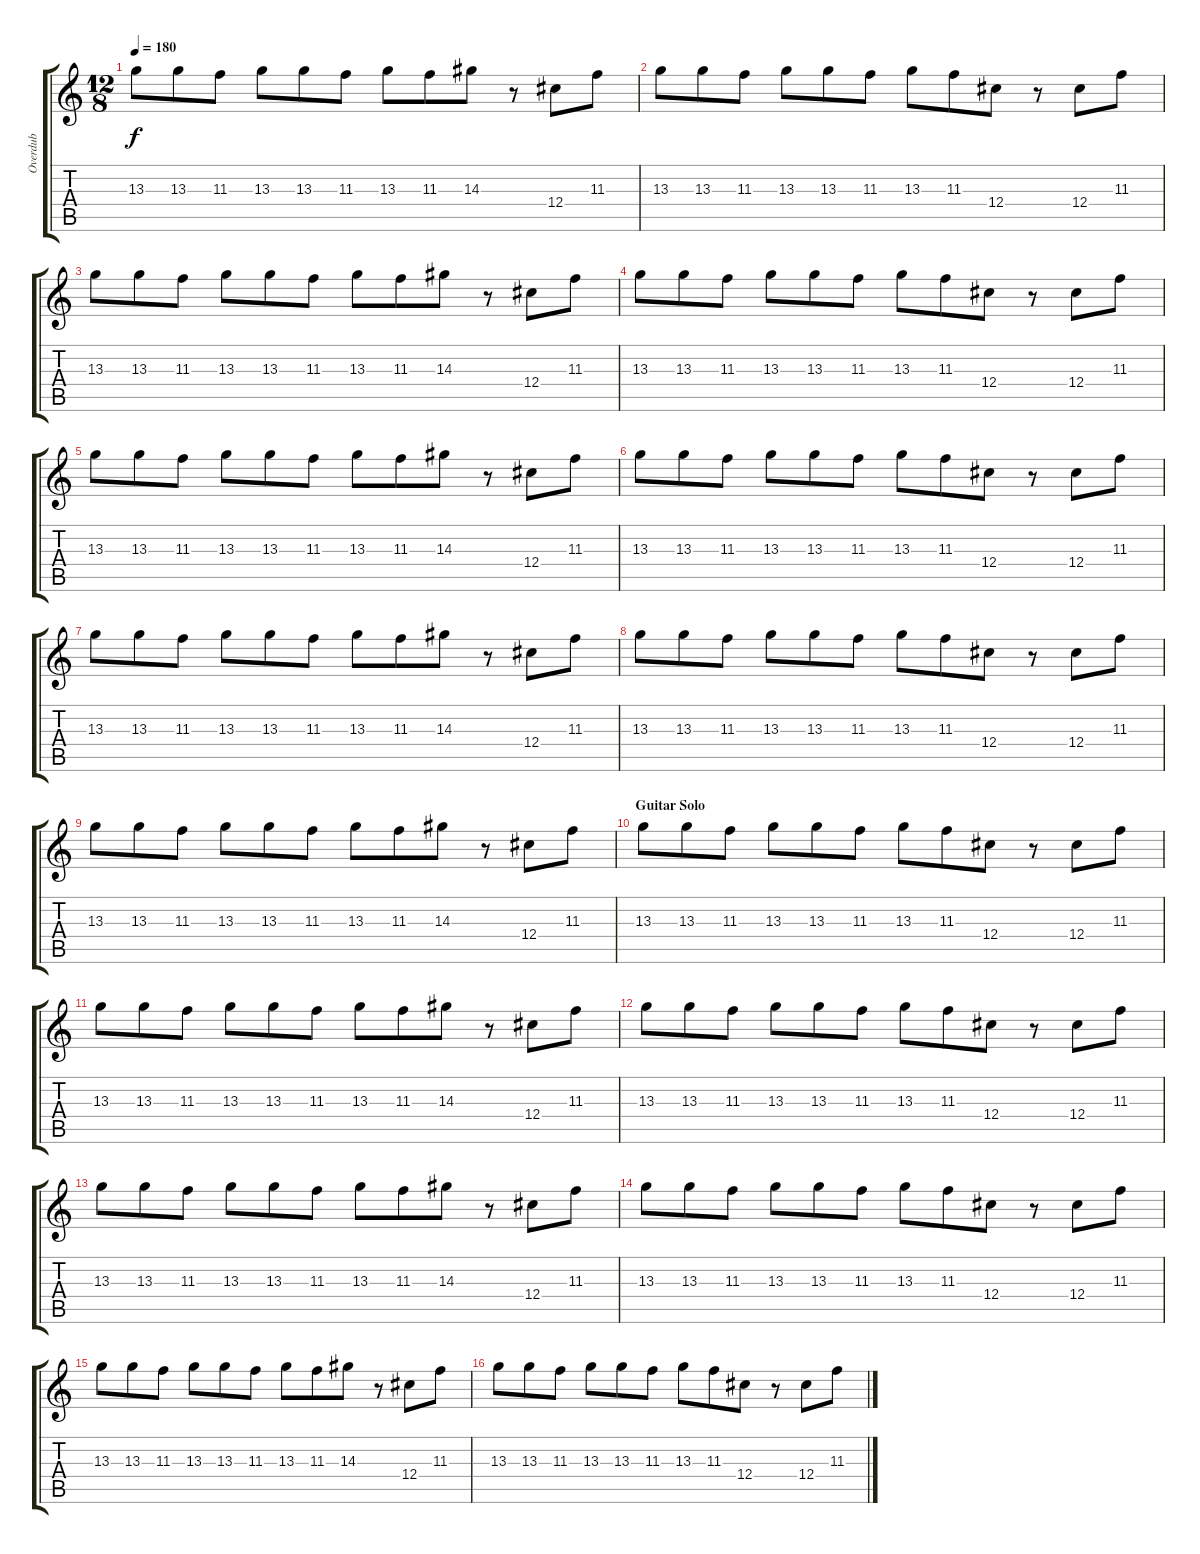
\track ("Overdub" "Overdub") {instrument fretlessbass}
\staff {score tabs}
\tuning (Eb4 Bb3 Gb3 Db3 Ab2 Eb2) {hide}
\ts (12 8)
\tempo 180
\clef g2
\ks c
13.3.8{dy f} 13.3.8 11.3.8 13.3.8 13.3.8 11.3.8 13.3.8 11.3.8 14.3.8 r.8 12.4.8 11.3.8 |
13.3.8 13.3.8 11.3.8 13.3.8 13.3.8 11.3.8 13.3.8 11.3.8 12.4.8 r.8 12.4.8 11.3.8 |
13.3.8 13.3.8 11.3.8 13.3.8 13.3.8 11.3.8 13.3.8 11.3.8 14.3.8 r.8 12.4.8 11.3.8 |
13.3.8 13.3.8 11.3.8 13.3.8 13.3.8 11.3.8 13.3.8 11.3.8 12.4.8 r.8 12.4.8 11.3.8 |
13.3.8 13.3.8 11.3.8 13.3.8 13.3.8 11.3.8 13.3.8 11.3.8 14.3.8 r.8 12.4.8 11.3.8 |
13.3.8 13.3.8 11.3.8 13.3.8 13.3.8 11.3.8 13.3.8 11.3.8 12.4.8 r.8 12.4.8 11.3.8 |
13.3.8 13.3.8 11.3.8 13.3.8 13.3.8 11.3.8 13.3.8 11.3.8 14.3.8 r.8 12.4.8 11.3.8 |
13.3.8 13.3.8 11.3.8 13.3.8 13.3.8 11.3.8 13.3.8 11.3.8 12.4.8 r.8 12.4.8 11.3.8 |
13.3.8 13.3.8 11.3.8 13.3.8 13.3.8 11.3.8 13.3.8 11.3.8 14.3.8 r.8 12.4.8 11.3.8 |
\section ("" "Guitar Solo")
13.3.8 13.3.8 11.3.8 13.3.8 13.3.8 11.3.8 13.3.8 11.3.8 12.4.8 r.8 12.4.8 11.3.8 |
13.3.8 13.3.8 11.3.8 13.3.8 13.3.8 11.3.8 13.3.8 11.3.8 14.3.8 r.8 12.4.8 11.3.8 |
13.3.8 13.3.8 11.3.8 13.3.8 13.3.8 11.3.8 13.3.8 11.3.8 12.4.8 r.8 12.4.8 11.3.8 |
13.3.8 13.3.8 11.3.8 13.3.8 13.3.8 11.3.8 13.3.8 11.3.8 14.3.8 r.8 12.4.8 11.3.8 |
13.3.8 13.3.8 11.3.8 13.3.8 13.3.8 11.3.8 13.3.8 11.3.8 12.4.8 r.8 12.4.8 11.3.8 |
13.3.8 13.3.8 11.3.8 13.3.8 13.3.8 11.3.8 13.3.8 11.3.8 14.3.8 r.8 12.4.8 11.3.8 |
13.3.8 13.3.8 11.3.8 13.3.8 13.3.8 11.3.8 13.3.8 11.3.8 12.4.8 r.8 12.4.8 11.3.8
